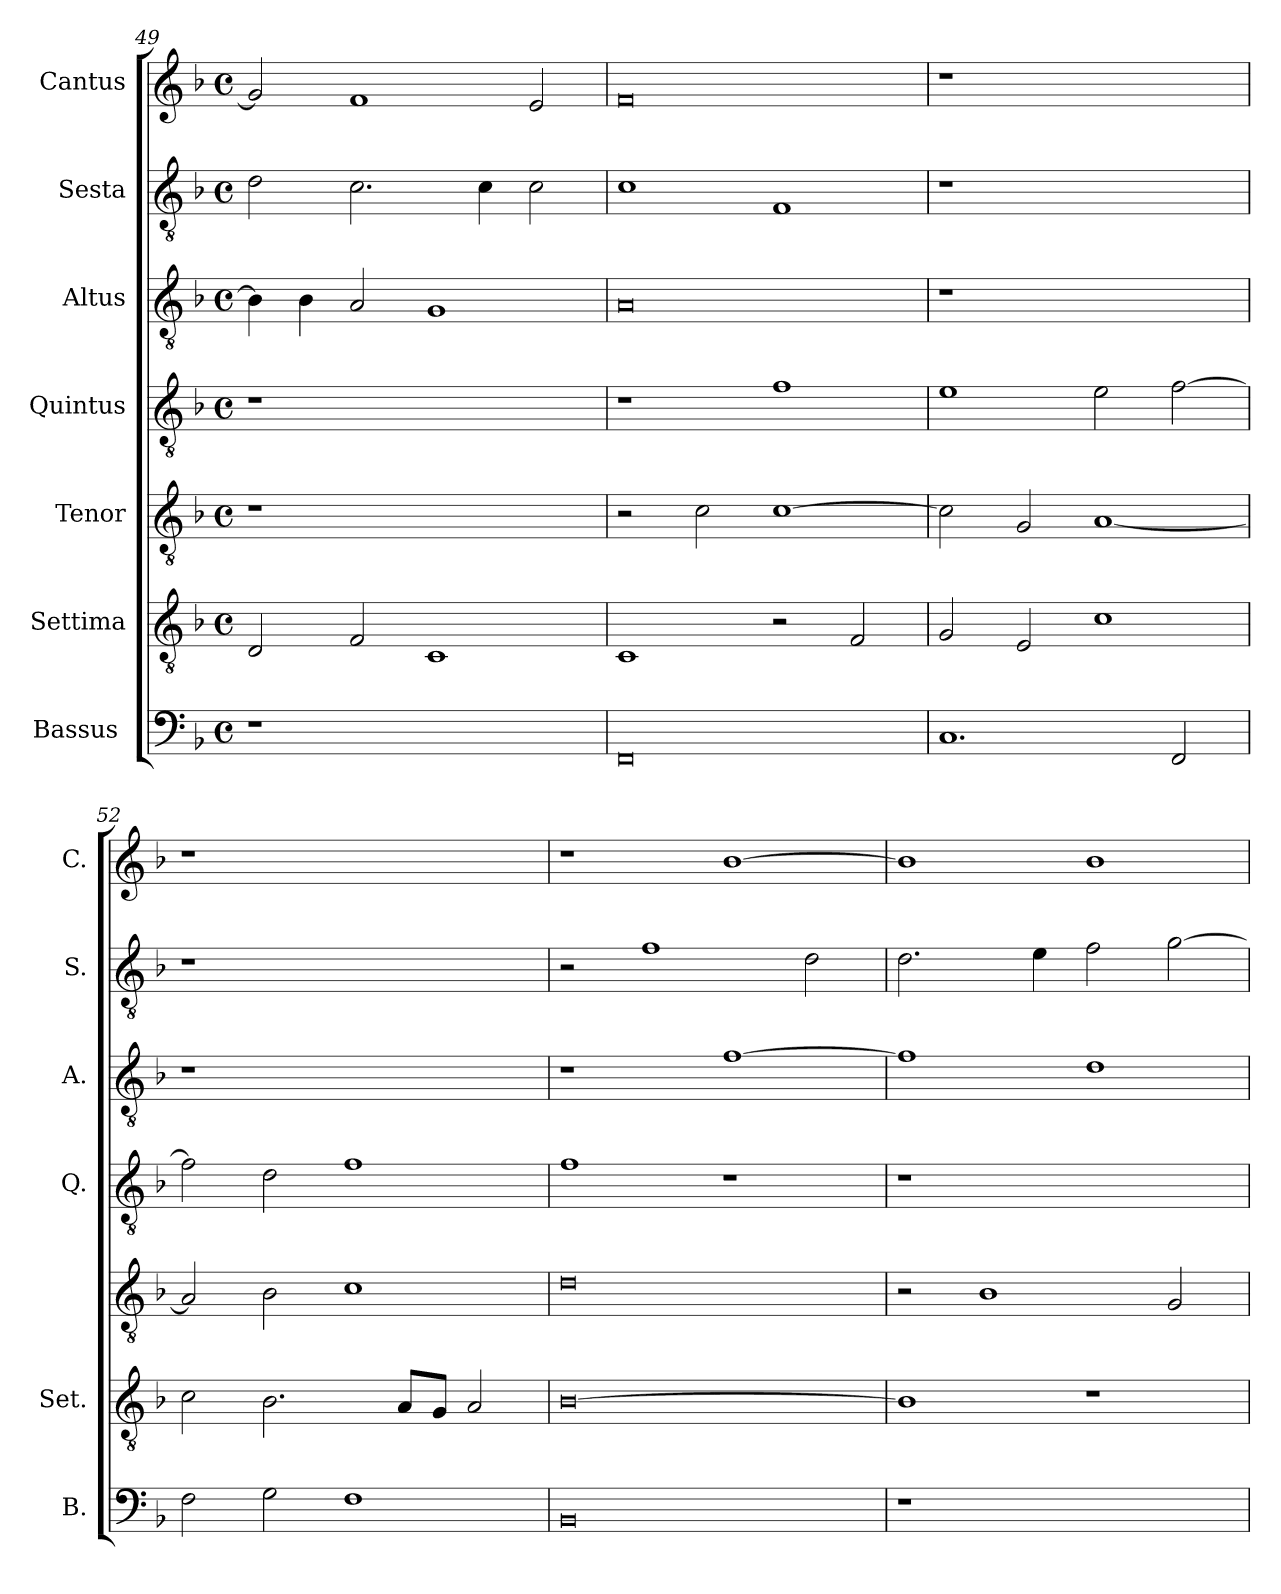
**kern	**kern	**kern	**kern	**kern	**kern	**kern
*part7	*part6	*part5	*part4	*part3	*part2	*part1
*staff7	*staff6	*staff5	*staff4	*staff3	*staff2	*staff1
*I"Bassus 	*I"Settima	*I"Tenor	*I"Quintus	*I"Altus	*I"Sesta	*I"Cantus
*I'B.	*I'Set.	*	*I'Q.	*I'A.	*I'S.	*I'C.
*clefF4	*clefGv2	*clefGv2	*clefGv2	*clefGv2	*clefGv2	*clefG2
*k[b-]	*k[b-]	*k[b-]	*k[b-]	*k[b-]	*k[b-]	*k[b-]
*F:	*F:	*F:	*F:	*F:	*F:	*F:
*M4/4	*M4/4	*M4/4	*M4/4	*M4/4	*M4/4	*M4/4
*met(c)	*met(c)	*met(c)	*met(c)	*met(c)	*met(c)	*met(c)
=49	=49	=49	=49	=49	=49	=49
1r	2D/	1r	1r	4B-\]	2d\	2g/]
.	.	.	.	4B-\	.	.
.	2F/	.	.	2A/	2.c\	1f
1ryy	1C	1ryy	1ryy	1G	.	.
.	.	.	.	.	4c\	.
.	.	.	.	.	2c\	2e/
=50	=50	=50	=50	=50	=50	=50
0FF	1C	2r	1r	0A	1c	0f
.	.	2c\	.	.	.	.
.	2r	[1c	1f	.	1F	.
.	2F/	.	.	.	.	.
=51	=51	=51	=51	=51	=51	=51
1.C	2G/	2c\]	1e	1r	1r	1r
.	2E/	2G/	.	.	.	.
.	1c	[1A	2e\	1ryy	1ryy	1ryy
2FF/	.	.	[2f\	.	.	.
=52	=52	=52	=52	=52	=52	=52
2F\	2c\	2A/]	2f\]	1r	1r	1r
2G\	2.B-\	2B-\	2d\	.	.	.
1F	.	1c	1f	1ryy	1ryy	1ryy
.	8A/L	.	.	.	.	.
.	8G/J	.	.	.	.	.
.	2A/	.	.	.	.	.
!!LO:PB:g=z
=53	=53	=53	=53	=53	=53	=53
0BB-	[0B-	0d	1f	1r	2r	1r
.	.	.	.	.	1f	.
.	.	.	1r	[1f	.	[1b-
.	.	.	.	.	2d\	.
=54	=54	=54	=54	=54	=54	=54
1r	1B-]	2r	1r	1f]	2.d\	1b-]
.	.	1B-	.	.	.	.
.	.	.	.	.	4e\	.
1ryy	1r	.	1ryy	1d	2f\	1b-
.	.	2G/	.	.	[2g\	.
=	=	=	=	=	=	=
*-	*-	*-	*-	*-	*-	*-
